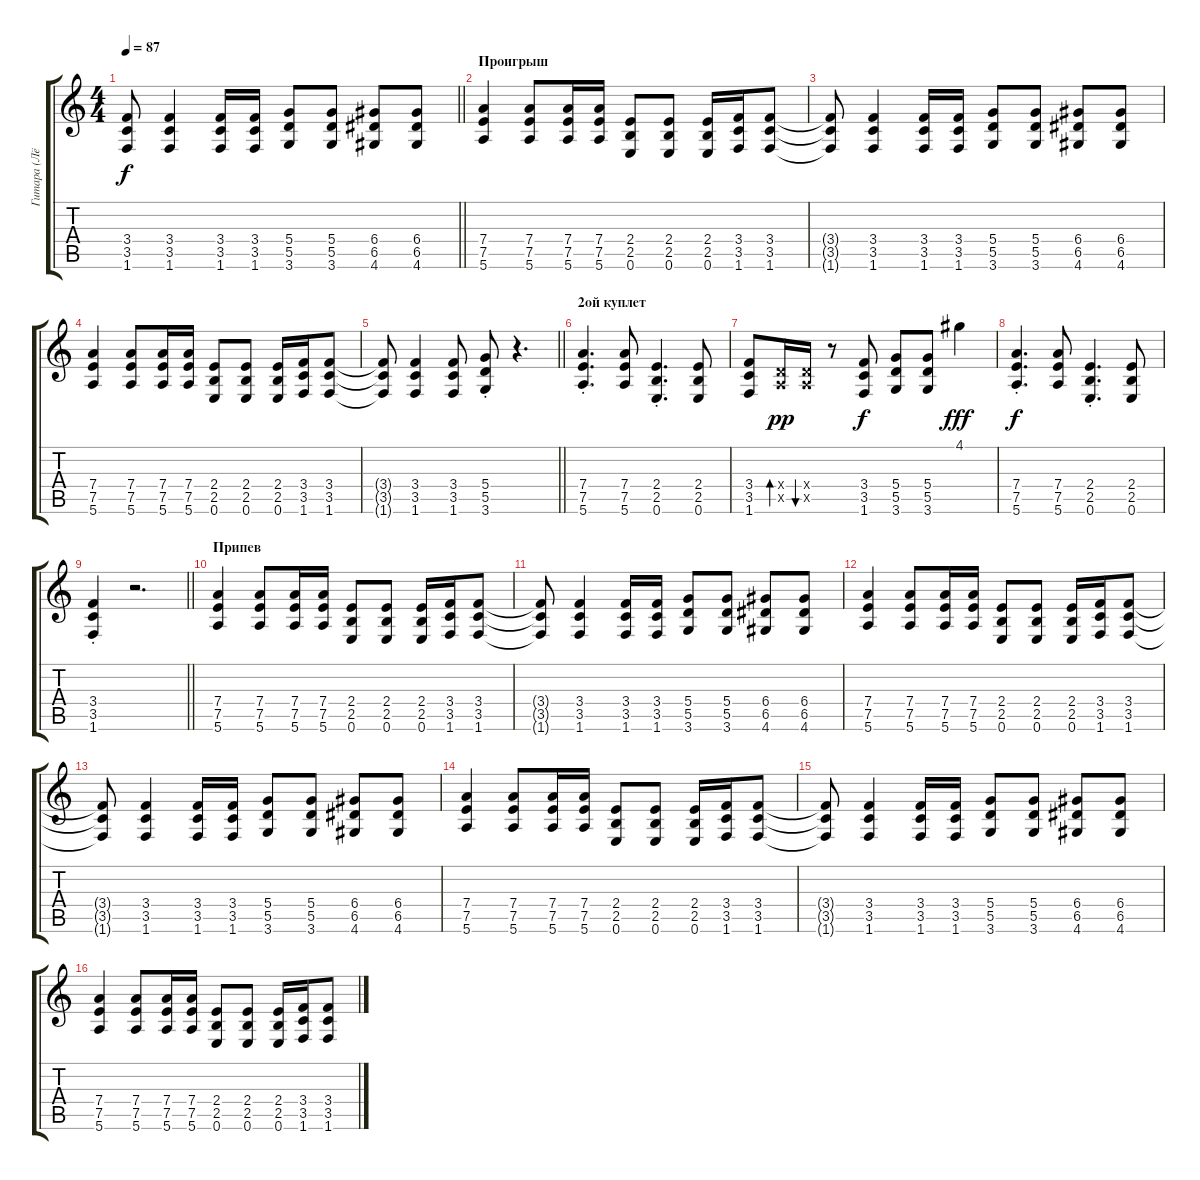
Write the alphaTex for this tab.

\track ("Гитара (Лёгкий перегруз)" "Гитара (Лё") {instrument electricguitarclean}
\staff {score tabs}
\tuning (E4 B3 G3 D3 A2 E2) {hide}
\ts (4 4)
\tempo 87
\clef g2
\barLineRight lightlight
\ks c
(3.4{t} 3.5{t} 1.6{t}).8{dy f} (3.4 3.5 1.6).4 (3.4 3.5 1.6).16 (3.4 3.5 1.6).16 (5.4 5.5 3.6).8 (5.4 5.5 3.6).8 (6.4 6.5 4.6).8 (6.4 6.5 4.6).8 |
\section ("" "Проигрыш")
(7.4 7.5 5.6).4 (7.4 7.5 5.6).8 (7.4 7.5 5.6).16 (7.4 7.5 5.6).16 (2.4 2.5 0.6).8 (2.4 2.5 0.6).8 (2.4 2.5 0.6).16 (3.4 3.5 1.6).16 (3.4 3.5 1.6).8 |
(3.4{t} 3.5{t} 1.6{t}).8 (3.4 3.5 1.6).4 (3.4 3.5 1.6).16 (3.4 3.5 1.6).16 (5.4 5.5 3.6).8 (5.4 5.5 3.6).8 (6.4 6.5 4.6).8 (6.4 6.5 4.6).8 |
(7.4 7.5 5.6).4 (7.4 7.5 5.6).8 (7.4 7.5 5.6).16 (7.4 7.5 5.6).16 (2.4 2.5 0.6).8 (2.4 2.5 0.6).8 (2.4 2.5 0.6).16 (3.4 3.5 1.6).16 (3.4 3.5 1.6).8 |
\barLineRight lightlight
(3.4{t} 3.5{t} 1.6{t}).8 (3.4 3.5 1.6).4 (3.4 3.5 1.6).8 (5.4{st} 5.5{st} 3.6{st}).8 r.4{d} |
\section ("" "2ой куплет")
(7.4{st} 7.5{st} 5.6{st}).4{d} (7.4 7.5 5.6).8 (2.4{st} 2.5{st} 0.6{st}).4{d} (2.4 2.5 0.6).8 |
(3.4 3.5 1.6).8 (0.4{x} 0.5{x}).16{bd 60 dy pp} (0.4{x} 0.5{x}).16{bu 60} r.8 (3.4 3.5 1.6).8{dy f} (5.4 5.5 3.6).8 (5.4 5.5 3.6).8 4.1.4{dy fff} |
(7.4{st} 7.5{st} 5.6{st}).4{d dy f} (7.4 7.5 5.6).8 (2.4{st} 2.5{st} 0.6{st}).4{d} (2.4 2.5 0.6).8 |
\barLineRight lightlight
(3.4{st} 3.5{st} 1.6{st}).4 r.2{d} |
\section ("" "Припев")
(7.4 7.5 5.6).4 (7.4 7.5 5.6).8 (7.4 7.5 5.6).16 (7.4 7.5 5.6).16 (2.4 2.5 0.6).8 (2.4 2.5 0.6).8 (2.4 2.5 0.6).16 (3.4 3.5 1.6).16 (3.4 3.5 1.6).8 |
(3.4{t} 3.5{t} 1.6{t}).8 (3.4 3.5 1.6).4 (3.4 3.5 1.6).16 (3.4 3.5 1.6).16 (5.4 5.5 3.6).8 (5.4 5.5 3.6).8 (6.4 6.5 4.6).8 (6.4 6.5 4.6).8 |
(7.4 7.5 5.6).4 (7.4 7.5 5.6).8 (7.4 7.5 5.6).16 (7.4 7.5 5.6).16 (2.4 2.5 0.6).8 (2.4 2.5 0.6).8 (2.4 2.5 0.6).16 (3.4 3.5 1.6).16 (3.4 3.5 1.6).8 |
(3.4{t} 3.5{t} 1.6{t}).8 (3.4 3.5 1.6).4 (3.4 3.5 1.6).16 (3.4 3.5 1.6).16 (5.4 5.5 3.6).8 (5.4 5.5 3.6).8 (6.4 6.5 4.6).8 (6.4 6.5 4.6).8 |
(7.4 7.5 5.6).4 (7.4 7.5 5.6).8 (7.4 7.5 5.6).16 (7.4 7.5 5.6).16 (2.4 2.5 0.6).8 (2.4 2.5 0.6).8 (2.4 2.5 0.6).16 (3.4 3.5 1.6).16 (3.4 3.5 1.6).8 |
(3.4{t} 3.5{t} 1.6{t}).8 (3.4 3.5 1.6).4 (3.4 3.5 1.6).16 (3.4 3.5 1.6).16 (5.4 5.5 3.6).8 (5.4 5.5 3.6).8 (6.4 6.5 4.6).8 (6.4 6.5 4.6).8 |
(7.4 7.5 5.6).4 (7.4 7.5 5.6).8 (7.4 7.5 5.6).16 (7.4 7.5 5.6).16 (2.4 2.5 0.6).8 (2.4 2.5 0.6).8 (2.4 2.5 0.6).16 (3.4 3.5 1.6).16 (3.4 3.5 1.6).8
